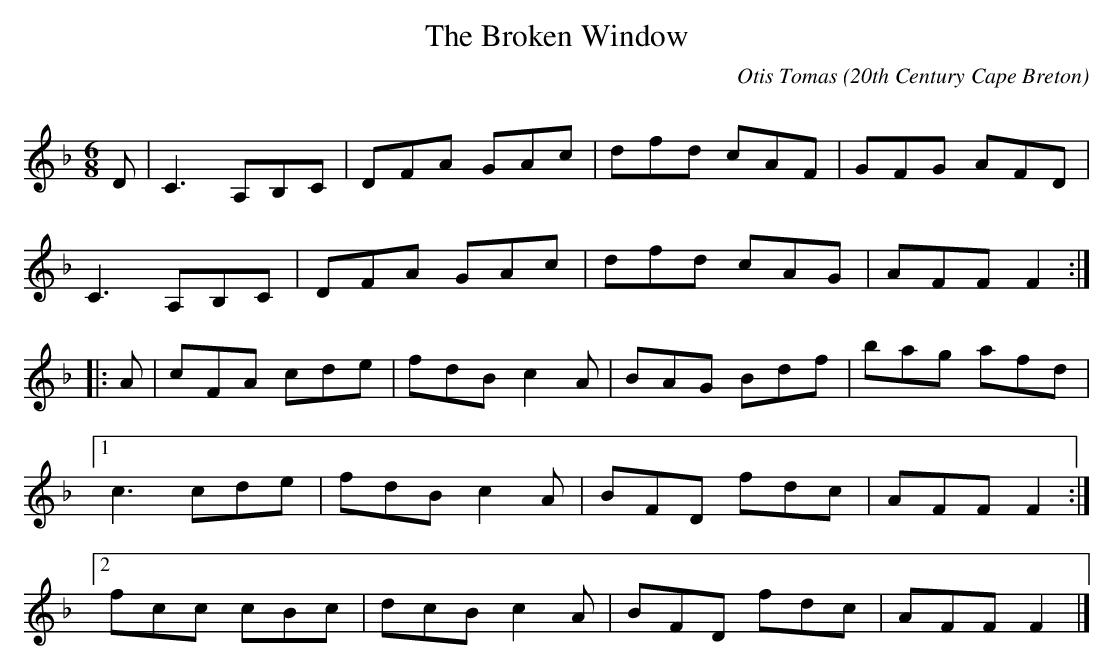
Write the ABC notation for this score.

X:1
T:The Broken Window
C:Otis Tomas
O:20th Century Cape Breton
Q:300
L:1/8
M:6/8
K:F
D|C3 A,B,C|DFA GAc|dfd cAF|GFG AFD|!
C3 A,B,C|DFA GAc|dfd cAG|AFF F2:|!
|:A|cFA cde|fdB c2 A|BAG Bdf|bag afd|!
[1 c3 cde|fdB c2 A|BFD fdc|AFF F2:|!
[2 fcc cBc|dcB c2 A|BFD fdc|AFF F2|]!
